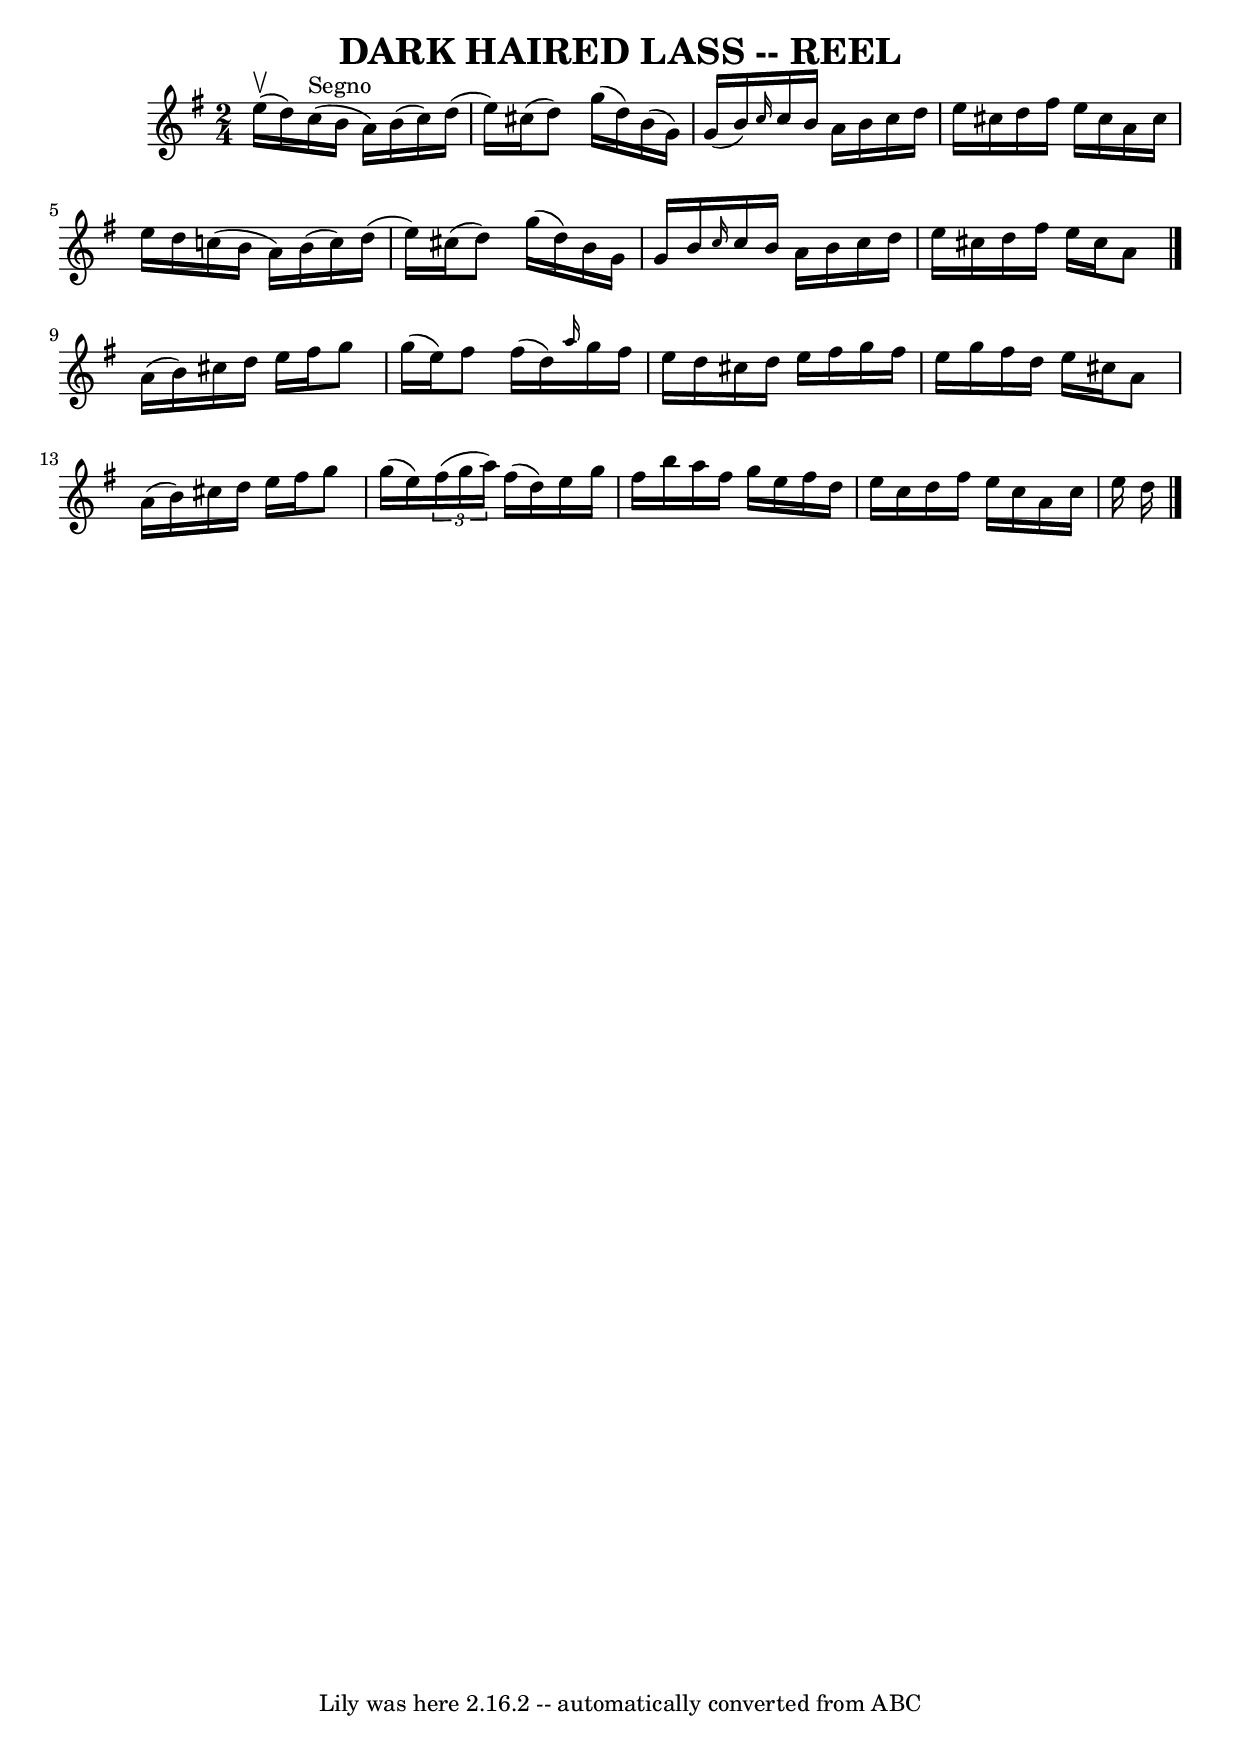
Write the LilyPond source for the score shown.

\version "2.16.2"
\include "Mammoth.ily"
\header {
  %% book = "Ryan's Mammoth Collection of Fiddle Tunes"
  crossRefNumber = "1"
  footnotes = ""
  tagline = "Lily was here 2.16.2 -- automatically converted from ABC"
  title = "DARK HAIRED LASS -- REEL"

}
voicedefault =  {


  \time 2/4 
  \key a \dorian
  e''16 (^\upbow d''16)         |
  
  c''16^"Segno"(b'16 a'16) b'16 (c''16) d''16 (e''16)   
  cis''16 (|
  d''8) g''16 (d''16) b'16 (g'16)   
  g'16 (b'16)   |
  \grace { c''16  
	 } c''16 b'16 a'16    
  b'16 c''16 d''16 e''16 cis''16    |
  d''16 fis''16    
  e''16 cis''16 a'16 cis''16 e''16 d''16    |
  |
  
  c''!16 (b'16 a'16) b'16 (c''16) d''16 (e''16)   
  cis''16 (|
  d''8) g''16 (d''16) b'16 g'16 g'16    
  b'16    |
  \grace { c''16  
	 } c''16 b'16 a'16 b'16 c''16  
  d''16 e''16 cis''16    |
  d''16 fis''16 e''16 cis''16  
  a'8    \bar "|." a'16 (b'16)       |
  cis''16 d''16    
  e''16 fis''16 g''8 g''16 (e''16)   |
  fis''8 fis''16 (d''16) \grace { a''16  
		 } g''16 fis''16 e''16 d''16    
  |
  cis''16 d''16 e''16 fis''16 g''16 fis''16 e''16    
  g''16    |
  fis''16 d''16 e''16 cis''16 a'8 a'16 (
  b'16)   |
  |
  cis''16 d''16 e''16 fis''16 g''8 
  g''16 (e''16)   |
  \times 2/3 { fis''16 (g''16 a''16  
	) 
	     } fis''16 (d''16) e''16 g''16 fis''16 b''16    |
  
  a''16 fis''16 g''16 e''16 fis''16 d''16 e''16 c''16    
  |
  d''16 fis''16 e''16 c''16 a'16 c''16 e''16    
  d''16    <<   \bar "|."  >>   

}

\score{
  <<

    \context Staff="default"
    {
      \voicedefault 
      
    }

  >>
  \layout {
    
  }
  \midi {
  }

}
